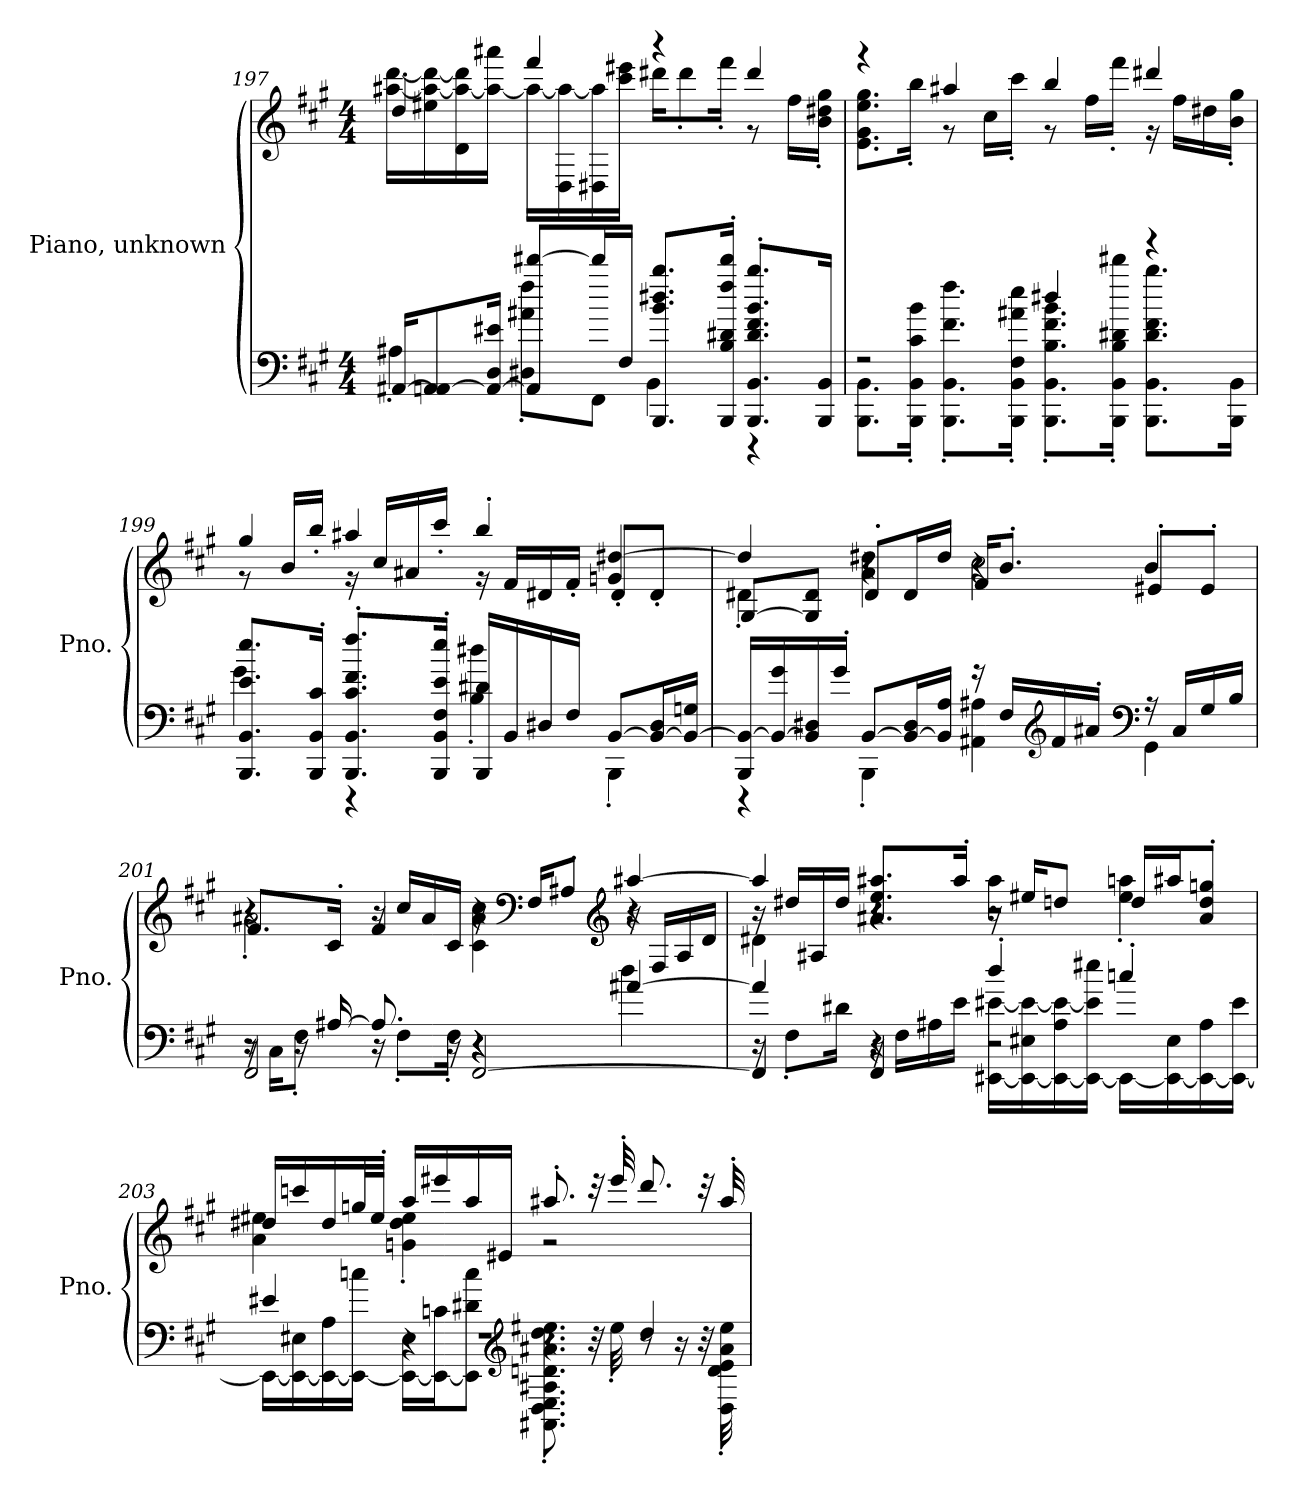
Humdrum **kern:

**kern	**kern
*part1	*part1
*staff2	*staff1
*I"Piano, unknown	*
*I'Pno.	*
!!LO:LB:g=z
*clefF4	*clefG2
*k[f#c#g#]	*k[f#c#g#]
*M4/4	*M4/4
=197	=197
*^	*^
[16AA#X/KL	4A#X'\	4dd'/	[16aa#X\ [16ddd\LL
8AAn/ 8AA#/_	.	.	16ee#X\ 16aa#\_ 16ddd\_
.	.	.	16d\ 16aa#\_ 16ddd\]
16AA#/_ 16D/ 16e#X/Jk	.	.	16aa#\_ 16aaa#X\JJ
8AA#/] [8ddd#X/L	8D#X\' 8a#X\' 8ff#\'L	4fff#/	16aa#\LL_
.	.	.	16D\ 16aa#\_
16ddd#/L]	8FF#\J	.	16D#X\ 16aa#\]
16F#/JJ	.	.	16ccc#\ 16eee#X\JJ
8.BBB/ 8.b/ 8.dd#X/ 8.bb/L	4BB\	4r	16ddd#X\KL
.	.	.	8ddd#'\
16BBB/' 16B/' 16d#X/' 16ff#/' 16ddd#/'Jk	.	.	16fff#'\Jk
8.BBB/' 8.BB/' 8.d#/' 8.f#/' 8.b/' 8.bb/'L	4r	4ddd#/	8r
.	.	.	16ff#\LL
16BBB/ 16BB/Jk	.	.	16b\' 16dd#X\' 16gg#\'JJ
=198	=198	=198	=198
2r	8.BBB\ 8.BB\L	4r	8.e\ 8.g#\ 8.ee\ 8.gg#\L
.	16BBB\' 16BB\' 16c#\' 16b\'Jk	.	16bb'\Jk
.	8.BBB\' 8.BB\' 8.f#\' 8.ff#\'L	4aa#X/	8r
.	.	.	16cc#\LL
.	16BBB\' 16BB\' 16F#\' 16a#X\' 16ee\'Jk	.	16ccc#'\JJ
4dd#X/	8.BBB\' 8.BB\' 8.B\' 8.f#\' 8.b\'L	4bb/	8r
.	.	.	16ff#\LL
.	16BBB\' 16BB\' 16B\' 16d#X\' 16ddd#X\'Jk	.	16fff#'\JJ
4r	8.BBB\ 8.BB\ 8.d#\ 8.f#\ 8.bb\L	4ddd#X/	16r
.	.	.	16ff#\LL
.	.	.	16dd#X\
.	16BBB\ 16BB\Jk	.	16b\' 16gg#\'JJ
!!LO:LB:g=z	!!
=199	=199	=199	=199
8.BBB/ 8.BB/ 8.e/ 8.ee/L	4g#\	4gg#/	8r
.	.	.	16b/LL
16BBB/' 16BB/' 16c#/'Jk	.	.	16bb'/JJ
8.BBB/' 8.BB/' 8.c#/' 8.f#/' 8.ff#/'L	4r	4aa#X/	16r
.	.	.	16cc#/LL
.	.	.	16a#X/
16BBB/' 16BB/' 16F#/' 16e/' 16ee/'Jk	.	.	16ccc#'/JJ
16BBB/ 16d#X/LL	4B\' 4dd#X\'	4bb'/	16r
16BB/	.	.	16f#/LL
16D#X/	.	.	16d#X/
16F#/JJ	.	.	16f#'/JJ
[8BB/L	4BBB'\	4gn/ [4dd#X/	8d#'/L
16BB/_ 16D#/L	.	.	8d#'/J
16BB/_ 16Gn/JJ	.	.	.
=200	=200	=200	=200
*	*	*	*^
16BBB/ 16BB/_LL	4r	4dd#/]	4d#X'\	[8G#/L
16BB/_ 16g#/	.	.	.	.
16BB/] 16D#X/	.	.	.	8G#/] 8d#/J
16g#'/JJ	.	.	.	.
[8BB/L	4BBB'\	4r	4a\ 4dd#X\	8d#'/L
16BB/_ 16D#/L	.	.	.	16d#/L
16BB/] 16A/JJ	.	.	.	16dd#/JJ
16r	4AA#X\ 4A#X\	4r	2cc#\	16f#/KL
16F#/LL	.	.	.	8.b'/J
*clefG2	*	*	*	*
16f#/	.	.	.	.
16a#X'/JJ	.	.	.	.
*clefF4	*	*	*	*
16r	4GG#\	4b/	.	8e#X'/L
16C#/LL	.	.	.	.
16G#/	.	.	.	8e#'/J
16B/JJ	.	.	.	.
!!LO:LB:g=z	!!	!!
=201	=201	=201	=201	=201
*	*^	*	*	*
8r	16r	2FF#/	4r	2a#X'\	8.f#/L
.	16C#\KL	.	.	.	.
16r	8F#'\J	.	.	.	.
[16A#X/	.	.	.	.	16c#'/Jk
8.A#/]	16r	.	4f#/	.	16r
.	8F#'\L	.	.	.	16cc#/LL
.	.	.	.	.	16a#/
16r	16F#'\Jk	.	.	.	16c#/JJ
4r	4r	[2FF#/	4r	4c#\ 4a#\ 4cc#\	16r
*	*	*	*clefF4	*	*
.	.	.	.	.	16F#/KL
.	.	.	.	.	8A#X'/J
*	*	*	*clefG2	*	*
[4a#X/	4dd\	.	[4aa#X/	4r	16r
.	.	.	.	.	16F#/LL
.	.	.	.	.	16A#/
.	.	.	.	.	16d/JJ
!!LO:LB:g=z	!!	!!
=202	=202	=202	=202	=202	=202
4a#/]	16r	4FF#/]	4aa#/]	4d#X\	16r
.	8F#'\L	.	.	.	16dd#X/LL
.	.	.	.	.	16A#X/
.	16d#X\Jk	.	.	.	16dd#/JJ
4r	16r	4FF#/	4r	4r	8.a#X/ 8.ee/ 8.aa#X/L
.	16F#\LL	.	.	.	.
.	16A#X\	.	.	.	.
.	16e\JJ	.	.	.	16aa#'/Jk
2r	[16EE#X\ [16e#X\LL	4dd'/	2r	4aa#\	16r
.	16EE#\_ 16E#X\ 16e#\_	.	.	.	16ee#X/KL
.	16EE#\_ 16A#\ 16e#\_	.	.	.	8ddn/J
.	16EE#\_ 16e#\] 16ee#X\JJ	.	.	.	.
.	16EE#\LL_	4ccn'/	.	4ee#\' 4aan\'	16dd/LL
.	16EE#\_ 16E#\	.	.	.	16aa#X/J
.	16EE#\_ 16A#\	.	.	.	8a#/' 8dd/' 8ggn/'J
.	16EE#\_ 16e#\JJ	.	.	.	.
*	*	*	*	*v	*v
!!LO:LB:g=z
=203	=203	=203	=203	=203
1r	16EE#\LL_	4e#X/	16dd#X/LL	4a\ 4ee#X\
.	16EE#\_ 16E#X\	.	16cccn/	.
.	16EE#\_ 16A\	.	16dd#/	.
.	16EE#\_ 16ccn\JJ	.	32ggn/L	.
.	.	.	32ee#'/JJJ	.
.	16EE#\_ 16E#\LL	4r	16aa/LL	4gn\' 4dd#\' 4ee#\'
.	16EE#\_ 16cn\J	.	16eee#X/	.
.	8EE#\] 8d#X\ 8cc\J	.	16aa/	.
.	.	.	16e#X/JJ	.
*clefG2	*	*	*	*
.	8.AA#X\' 8.D\' 8.E#\' 8.A#X\' 8.dn\' 8.a#X\' 8.dd\' 8.ee#X\'	4r	8.aa#X'/	2r
.	32r	.	32r	.
.	32ee#'\	.	32eee#'/	.
.	8r	4dd/	8.ddd/	.
.	16r	.	.	.
.	32r	.	32r	.
.	32D\' 32d\' 32e#\' 32a#\' 32ee#\'	.	32aa#'/	.
*v	*v	*v	*	*
*	*v	*v
=	=
*-	*-
